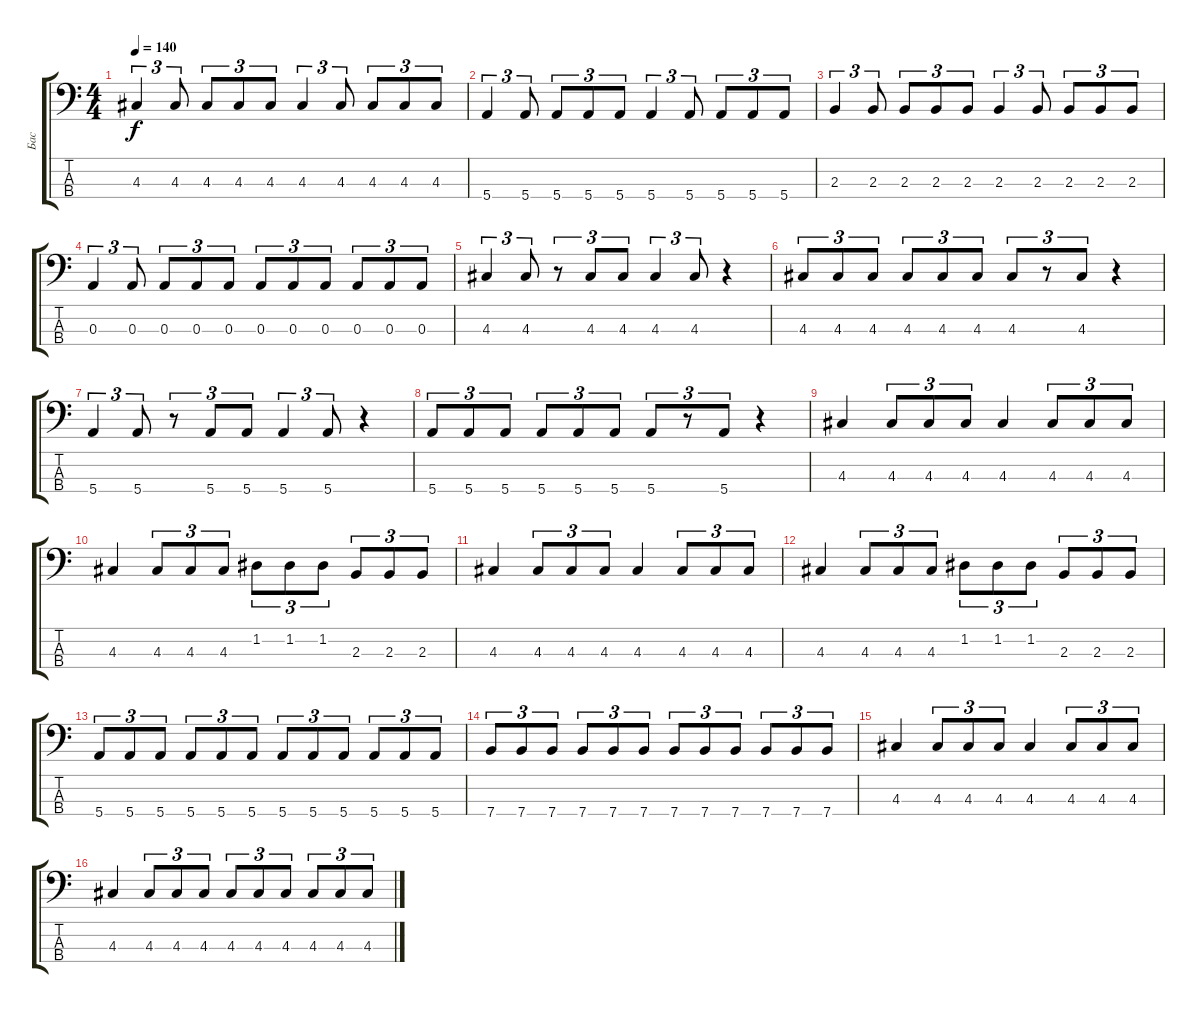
\track ("Бас" "Бас") {instrument electricbassfinger}
\staff {score tabs}
\tuning (G2 D2 A1 E1) {hide}
\ts (4 4)
\tempo 140
\clef f4
\ks c
4.3.4{tu (3 2) dy f} 4.3.8{tu (3 2)} 4.3.8{tu (3 2)} 4.3.8{tu (3 2)} 4.3.8{tu (3 2)} 4.3.4{tu (3 2)} 4.3.8{tu (3 2)} 4.3.8{tu (3 2)} 4.3.8{tu (3 2)} 4.3.8{tu (3 2)} |
5.4.4{tu (3 2)} 5.4.8{tu (3 2)} 5.4.8{tu (3 2)} 5.4.8{tu (3 2)} 5.4.8{tu (3 2)} 5.4.4{tu (3 2)} 5.4.8{tu (3 2)} 5.4.8{tu (3 2)} 5.4.8{tu (3 2)} 5.4.8{tu (3 2)} |
2.3.4{tu (3 2)} 2.3.8{tu (3 2)} 2.3.8{tu (3 2)} 2.3.8{tu (3 2)} 2.3.8{tu (3 2)} 2.3.4{tu (3 2)} 2.3.8{tu (3 2)} 2.3.8{tu (3 2)} 2.3.8{tu (3 2)} 2.3.8{tu (3 2)} |
0.3.4{tu (3 2)} 0.3.8{tu (3 2)} 0.3.8{tu (3 2)} 0.3.8{tu (3 2)} 0.3.8{tu (3 2)} 0.3.8{tu (3 2)} 0.3.8{tu (3 2)} 0.3.8{tu (3 2)} 0.3.8{tu (3 2)} 0.3.8{tu (3 2)} 0.3.8{tu (3 2)} |
4.3.4{tu (3 2)} 4.3.8{tu (3 2)} r.8{tu (3 2)} 4.3.8{tu (3 2)} 4.3.8{tu (3 2)} 4.3.4{tu (3 2)} 4.3.8{tu (3 2)} r.4 |
4.3.8{tu (3 2)} 4.3.8{tu (3 2)} 4.3.8{tu (3 2)} 4.3.8{tu (3 2)} 4.3.8{tu (3 2)} 4.3.8{tu (3 2)} 4.3.8{tu (3 2)} r.8{tu (3 2)} 4.3.8{tu (3 2)} r.4 |
5.4.4{tu (3 2)} 5.4.8{tu (3 2)} r.8{tu (3 2)} 5.4.8{tu (3 2)} 5.4.8{tu (3 2)} 5.4.4{tu (3 2)} 5.4.8{tu (3 2)} r.4 |
5.4.8{tu (3 2)} 5.4.8{tu (3 2)} 5.4.8{tu (3 2)} 5.4.8{tu (3 2)} 5.4.8{tu (3 2)} 5.4.8{tu (3 2)} 5.4.8{tu (3 2)} r.8{tu (3 2)} 5.4.8{tu (3 2)} r.4 |
4.3.4 4.3.8{tu (3 2)} 4.3.8{tu (3 2)} 4.3.8{tu (3 2)} 4.3.4 4.3.8{tu (3 2)} 4.3.8{tu (3 2)} 4.3.8{tu (3 2)} |
4.3.4 4.3.8{tu (3 2)} 4.3.8{tu (3 2)} 4.3.8{tu (3 2)} 1.2.8{tu (3 2)} 1.2.8{tu (3 2)} 1.2.8{tu (3 2)} 2.3.8{tu (3 2)} 2.3.8{tu (3 2)} 2.3.8{tu (3 2)} |
4.3.4 4.3.8{tu (3 2)} 4.3.8{tu (3 2)} 4.3.8{tu (3 2)} 4.3.4 4.3.8{tu (3 2)} 4.3.8{tu (3 2)} 4.3.8{tu (3 2)} |
4.3.4 4.3.8{tu (3 2)} 4.3.8{tu (3 2)} 4.3.8{tu (3 2)} 1.2.8{tu (3 2)} 1.2.8{tu (3 2)} 1.2.8{tu (3 2)} 2.3.8{tu (3 2)} 2.3.8{tu (3 2)} 2.3.8{tu (3 2)} |
5.4.8{tu (3 2)} 5.4.8{tu (3 2)} 5.4.8{tu (3 2)} 5.4.8{tu (3 2)} 5.4.8{tu (3 2)} 5.4.8{tu (3 2)} 5.4.8{tu (3 2)} 5.4.8{tu (3 2)} 5.4.8{tu (3 2)} 5.4.8{tu (3 2)} 5.4.8{tu (3 2)} 5.4.8{tu (3 2)} |
7.4.8{tu (3 2)} 7.4.8{tu (3 2)} 7.4.8{tu (3 2)} 7.4.8{tu (3 2)} 7.4.8{tu (3 2)} 7.4.8{tu (3 2)} 7.4.8{tu (3 2)} 7.4.8{tu (3 2)} 7.4.8{tu (3 2)} 7.4.8{tu (3 2)} 7.4.8{tu (3 2)} 7.4.8{tu (3 2)} |
4.3.4 4.3.8{tu (3 2)} 4.3.8{tu (3 2)} 4.3.8{tu (3 2)} 4.3.4 4.3.8{tu (3 2)} 4.3.8{tu (3 2)} 4.3.8{tu (3 2)} |
4.3.4 4.3.8{tu (3 2)} 4.3.8{tu (3 2)} 4.3.8{tu (3 2)} 4.3.8{tu (3 2)} 4.3.8{tu (3 2)} 4.3.8{tu (3 2)} 4.3.8{tu (3 2)} 4.3.8{tu (3 2)} 4.3.8{tu (3 2)}
